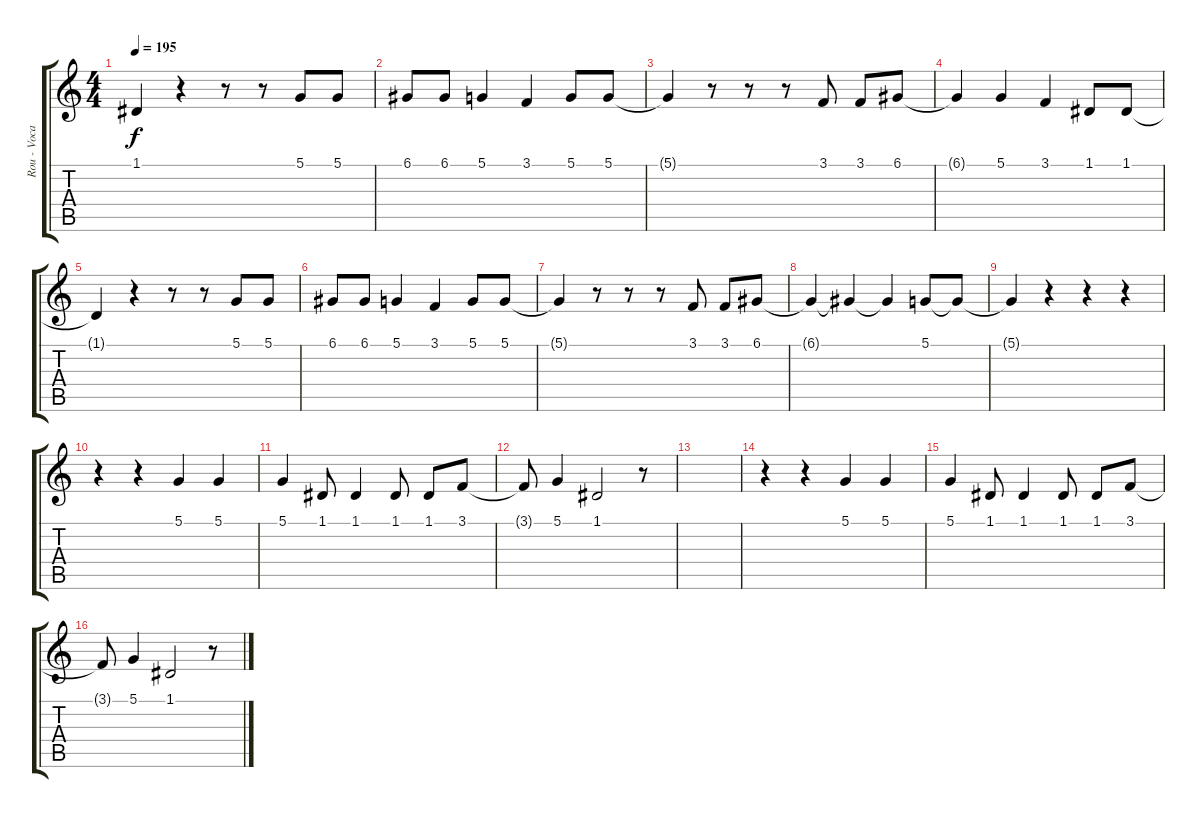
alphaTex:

\track ("Rou - Vocals" "Rou - Voca") {instrument clarinet}
\staff {score tabs}
\tuning (D4 A3 F3 C3 G2 C2) {hide}
\ts (4 4)
\tempo 195
\clef g2
\ks c
1.1{t}.4{dy f} r.4 r.8 r.8 5.1.8 5.1.8 |
6.1.8 6.1.8 5.1.4 3.1.4 5.1.8 5.1.8 |
5.1{t}.4 r.8 r.8 r.8 3.1.8 3.1.8 6.1.8 |
6.1{t}.4 5.1.4 3.1.4 1.1.8 1.1.8 |
1.1{t}.4 r.4 r.8 r.8 5.1.8 5.1.8 |
6.1.8 6.1.8 5.1.4 3.1.4 5.1.8 5.1.8 |
5.1{t}.4 r.8 r.8 r.8 3.1.8 3.1.8 6.1.8 |
6.1{t}.4 6.1{t}.4 6.1{t}.4 5.1.8 5.1{t}.8 |
5.1{t}.4 r.4 r.4 r.4 |
r.4 r.4 5.1.4 5.1.4 |
5.1.4 1.1.8 1.1.4 1.1.8 1.1.8 3.1.8 |
3.1{t}.8 5.1.4 1.1.2 r.8 |
|
r.4 r.4 5.1.4 5.1.4 |
5.1.4 1.1.8 1.1.4 1.1.8 1.1.8 3.1.8 |
3.1{t}.8 5.1.4 1.1.2 r.8
